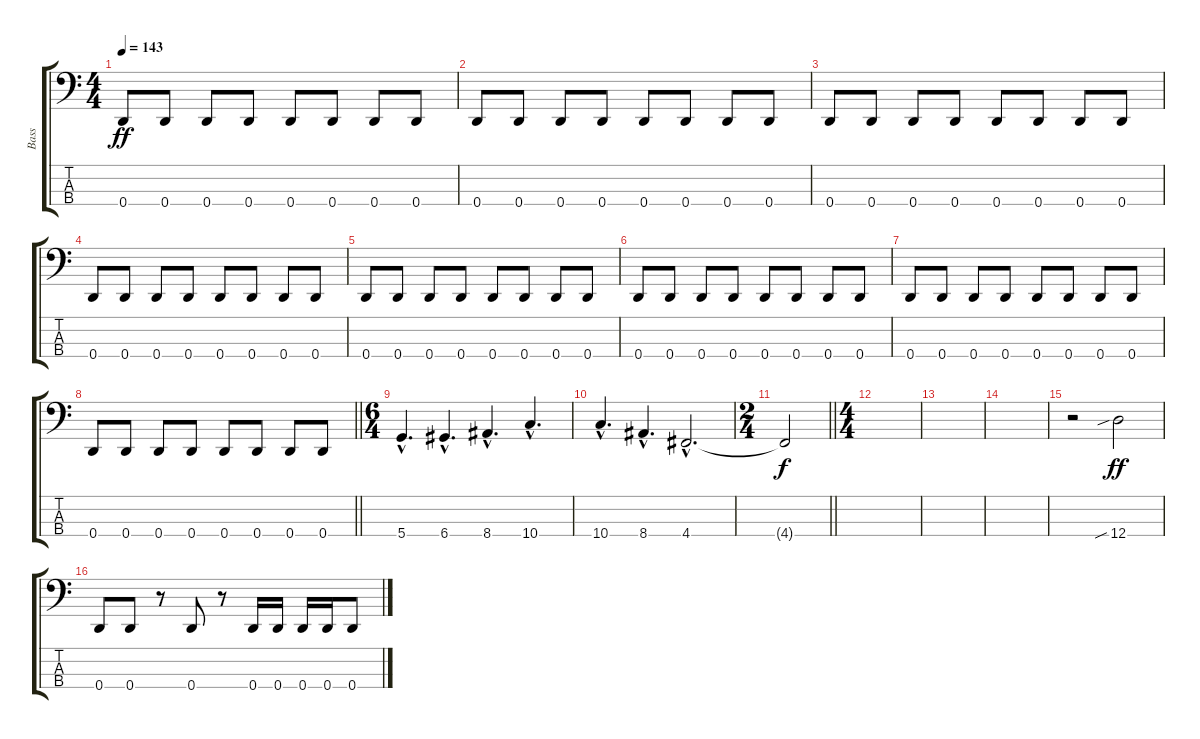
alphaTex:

\track ("Bass" "Bass") {instrument electricbasspick}
\staff {score tabs}
\tuning (G2 D2 A1 D1) {hide}
\ts (4 4)
\section ("" "")
\tempo 143
\clef f4
\ks c
0.4.8{dy ff} 0.4.8 0.4.8 0.4.8 0.4.8 0.4.8 0.4.8 0.4.8 |
0.4.8 0.4.8 0.4.8 0.4.8 0.4.8 0.4.8 0.4.8 0.4.8 |
0.4.8 0.4.8 0.4.8 0.4.8 0.4.8 0.4.8 0.4.8 0.4.8 |
0.4.8 0.4.8 0.4.8 0.4.8 0.4.8 0.4.8 0.4.8 0.4.8 |
0.4.8 0.4.8 0.4.8 0.4.8 0.4.8 0.4.8 0.4.8 0.4.8 |
0.4.8 0.4.8 0.4.8 0.4.8 0.4.8 0.4.8 0.4.8 0.4.8 |
0.4.8 0.4.8 0.4.8 0.4.8 0.4.8 0.4.8 0.4.8 0.4.8 |
\barLineRight lightlight
0.4.8 0.4.8 0.4.8 0.4.8 0.4.8 0.4.8 0.4.8 0.4.8 |
\ts (6 4)
\section ("" "")
5.4{hac}.4{d} 6.4{hac}.4{d} 8.4{hac}.4{d} 10.4{hac}.4{d} |
10.4{hac}.4{d} 8.4{hac}.4{d} 4.4{hac}.2{d} |
\ts (2 4)
\barLineRight lightlight
4.4{t}.2{dy f} |
\ts (4 4)
\section ("" "")
|
|
|
r.2 12.4{sib}.2{dy ff} |
0.4.8 0.4.8 r.8 0.4.8 r.8 0.4.16 0.4.16 0.4.16 0.4.16 0.4.8
